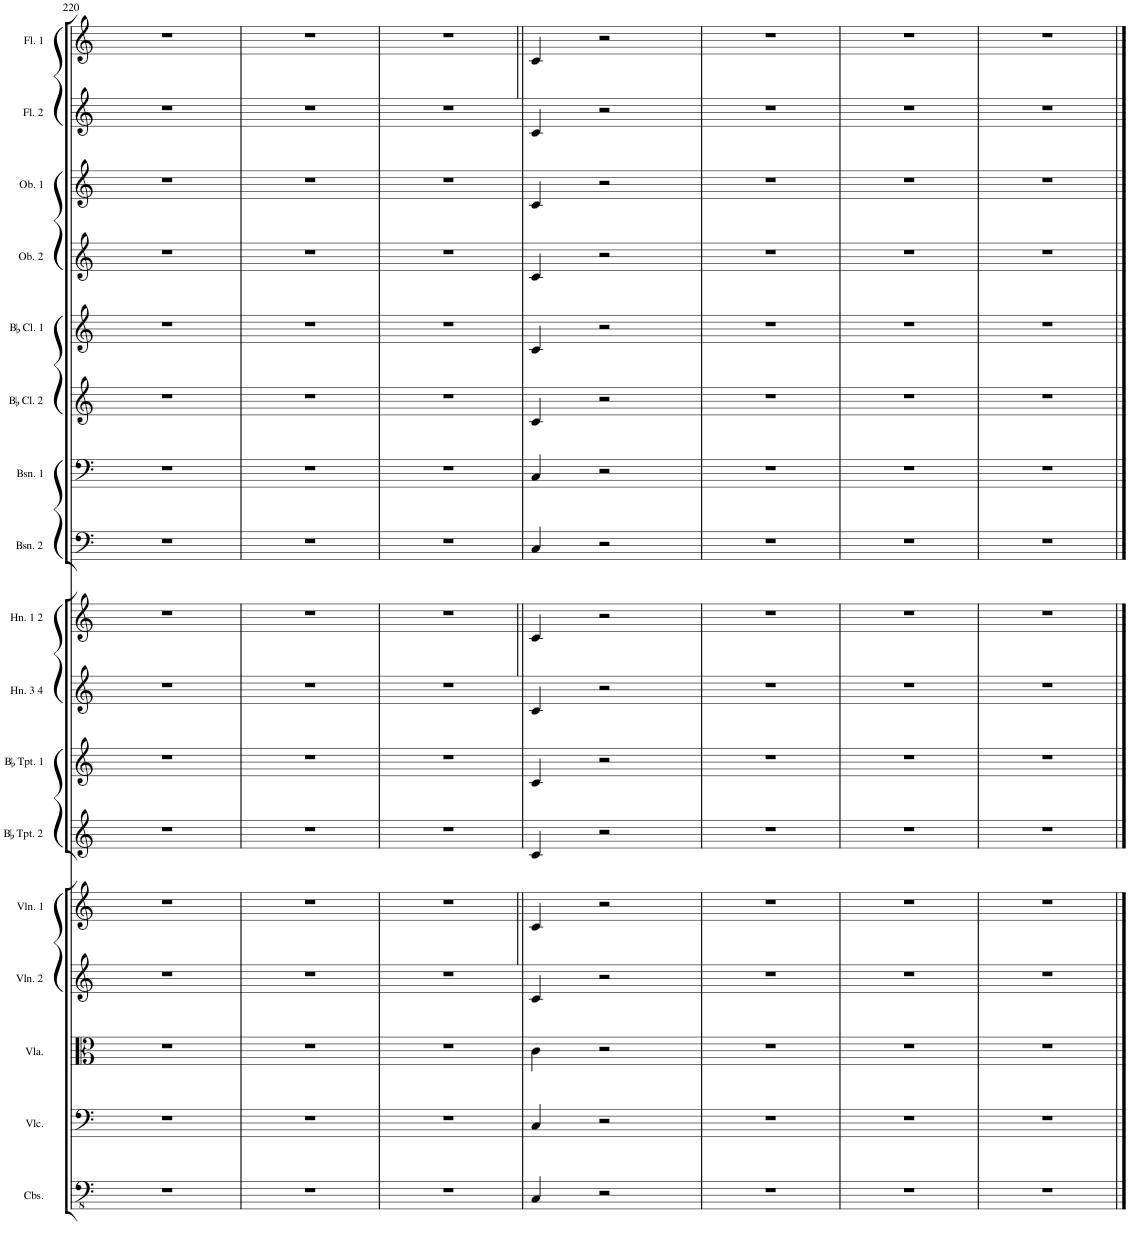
**kern	**kern	**kern	**kern	**kern	**kern	**kern	**kern	**kern	**kern	**kern	**kern	**kern	**kern	**kern	**kern	**kern
*part17	*part16	*part15	*part14	*part13	*part12	*part11	*part10	*part9	*part8	*part7	*part6	*part5	*part4	*part3	*part2	*part1
*staff17	*staff16	*staff15	*staff14	*staff13	*staff12	*staff11	*staff10	*staff9	*staff8	*staff7	*staff6	*staff5	*staff4	*staff3	*staff2	*staff1
*I"Contrabass	*I"Violoncello	*I"Viola	*I"Violin 2	*I"Violin 1	*I"BaccidentalFlat Trumpet 2	*I"BaccidentalFlat Trumpet 1	*I"Horn 3 4	*I"Horn 1 2	*I"Bassoon 2	*I"Bassoon 1	*I"BaccidentalFlat Clarinet 2	*I"BaccidentalFlat Clarinet 1	*I"Oboe 2	*I"Oboe 1	*I"Flute 2	*I"Flute 1
*I'Cbs.	*I'Vlc.	*I'Vla.	*I'Vln. 2	*I'Vln. 1	*I'BaccidentalFlat Tpt. 2	*I'BaccidentalFlat Tpt. 1	*I'Hn. 3 4	*I'Hn. 1 2	*I'Bsn. 2	*I'Bsn. 1	*I'BaccidentalFlat Cl. 2	*I'BaccidentalFlat Cl. 1	*I'Ob. 2	*I'Ob. 1	*I'Fl. 2	*I'Fl. 1
!!LO:PB:g=z
*clefFv4	*clefF4	*clefC3	*clefG2	*clefG2	*clefG2	*clefG2	*clefG2	*clefG2	*clefF4	*clefF4	*clefG2	*clefG2	*clefG2	*clefG2	*clefG2	*clefG2
*	*	*	*	*	*ITrd1c2	*	*	*ITrd4c7	*	*	*ITrd1c2	*ITrd1c2	*	*	*	*
*k[]	*k[]	*k[]	*k[]	*k[]	*k[]	*k[]	*k[]	*k[]	*k[]	*k[]	*k[]	*k[]	*k[]	*k[]	*k[]	*k[]
*M6/8	*M6/8	*M6/8	*M6/8	*M6/8	*M6/8	*M6/8	*M6/8	*M6/8	*M6/8	*M6/8	*M6/8	*M6/8	*M6/8	*M6/8	*M6/8	*M6/8
=220	=220	=220	=220	=220	=220	=220	=220	=220	=220	=220	=220	=220	=220	=220	=220	=220
2.r	2.r	2.r	2.r	2.r	2.r	2.r	2.r	2.r	2.r	2.r	2.r	2.r	2.r	2.r	2.r	2.r
=221	=221	=221	=221	=221	=221	=221	=221	=221	=221	=221	=221	=221	=221	=221	=221	=221
2.r	2.r	2.r	2.r	2.r	2.r	2.r	2.r	2.r	2.r	2.r	2.r	2.r	2.r	2.r	2.r	2.r
=222	=222	=222	=222	=222	=222	=222	=222	=222	=222	=222	=222	=222	=222	=222	=222	=222
2.r	2.r	2.r	2.r	2.r	2.r	2.r	2.r	2.r	2.r	2.r	2.r	2.r	2.r	2.r	2.r	2.r
=223||	=223||	=223||	=223||	=223||	=223||	=223||	=223||	=223||	=223||	=223||	=223||	=223||	=223||	=223||	=223||	=223||
4CC/	4C/	4c\	4c/	4c/	4c/	4c/	4c/	4c/	4C/	4C/	4c/	4c/	4c/	4c/	4c/	4c/
2r	2r	2r	2r	2r	2r	2r	2r	2r	2r	2r	2r	2r	2r	2r	2r	2r
=224	=224	=224	=224	=224	=224	=224	=224	=224	=224	=224	=224	=224	=224	=224	=224	=224
2.r	2.r	2.r	2.r	2.r	2.r	2.r	2.r	2.r	2.r	2.r	2.r	2.r	2.r	2.r	2.r	2.r
=225	=225	=225	=225	=225	=225	=225	=225	=225	=225	=225	=225	=225	=225	=225	=225	=225
2.r	2.r	2.r	2.r	2.r	2.r	2.r	2.r	2.r	2.r	2.r	2.r	2.r	2.r	2.r	2.r	2.r
=226	=226	=226	=226	=226	=226	=226	=226	=226	=226	=226	=226	=226	=226	=226	=226	=226
2.r	2.r	2.r	2.r	2.r	2.r	2.r	2.r	2.r	2.r	2.r	2.r	2.r	2.r	2.r	2.r	2.r
==	==	==	==	==	==	==	==	==	==	==	==	==	==	==	==	==
*-	*-	*-	*-	*-	*-	*-	*-	*-	*-	*-	*-	*-	*-	*-	*-	*-
